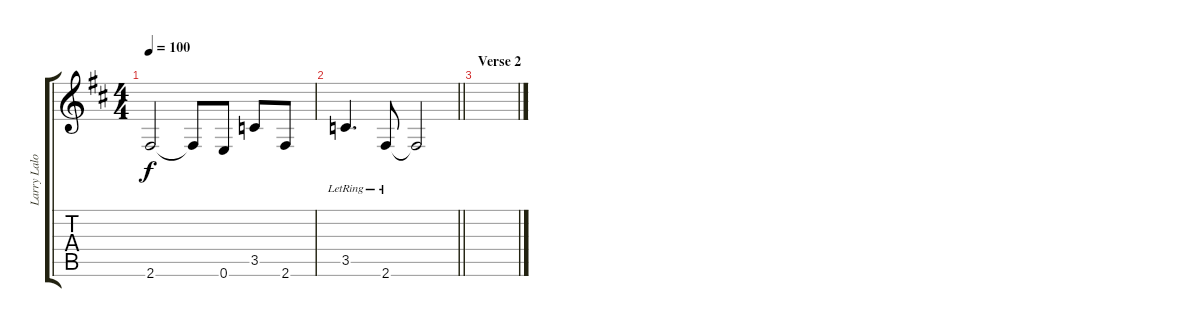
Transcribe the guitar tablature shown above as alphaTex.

\track ("Larry Lalonde" "Larry Lalo") {instrument distortionguitar}
\staff {score tabs}
\tuning (E4 B3 G3 D3 A2 E2) {hide}
\ts (4 4)
\tempo 100
\clef g2
\ks d
2.6{t}.2{dy f} 2.6{t}.8 0.6.8 3.5.8 2.6.8 |
\barLineRight lightlight
3.5{lr}.4{d} 2.6{lr}.8 2.6{t}.2 |
\section ("" "Verse 2")
